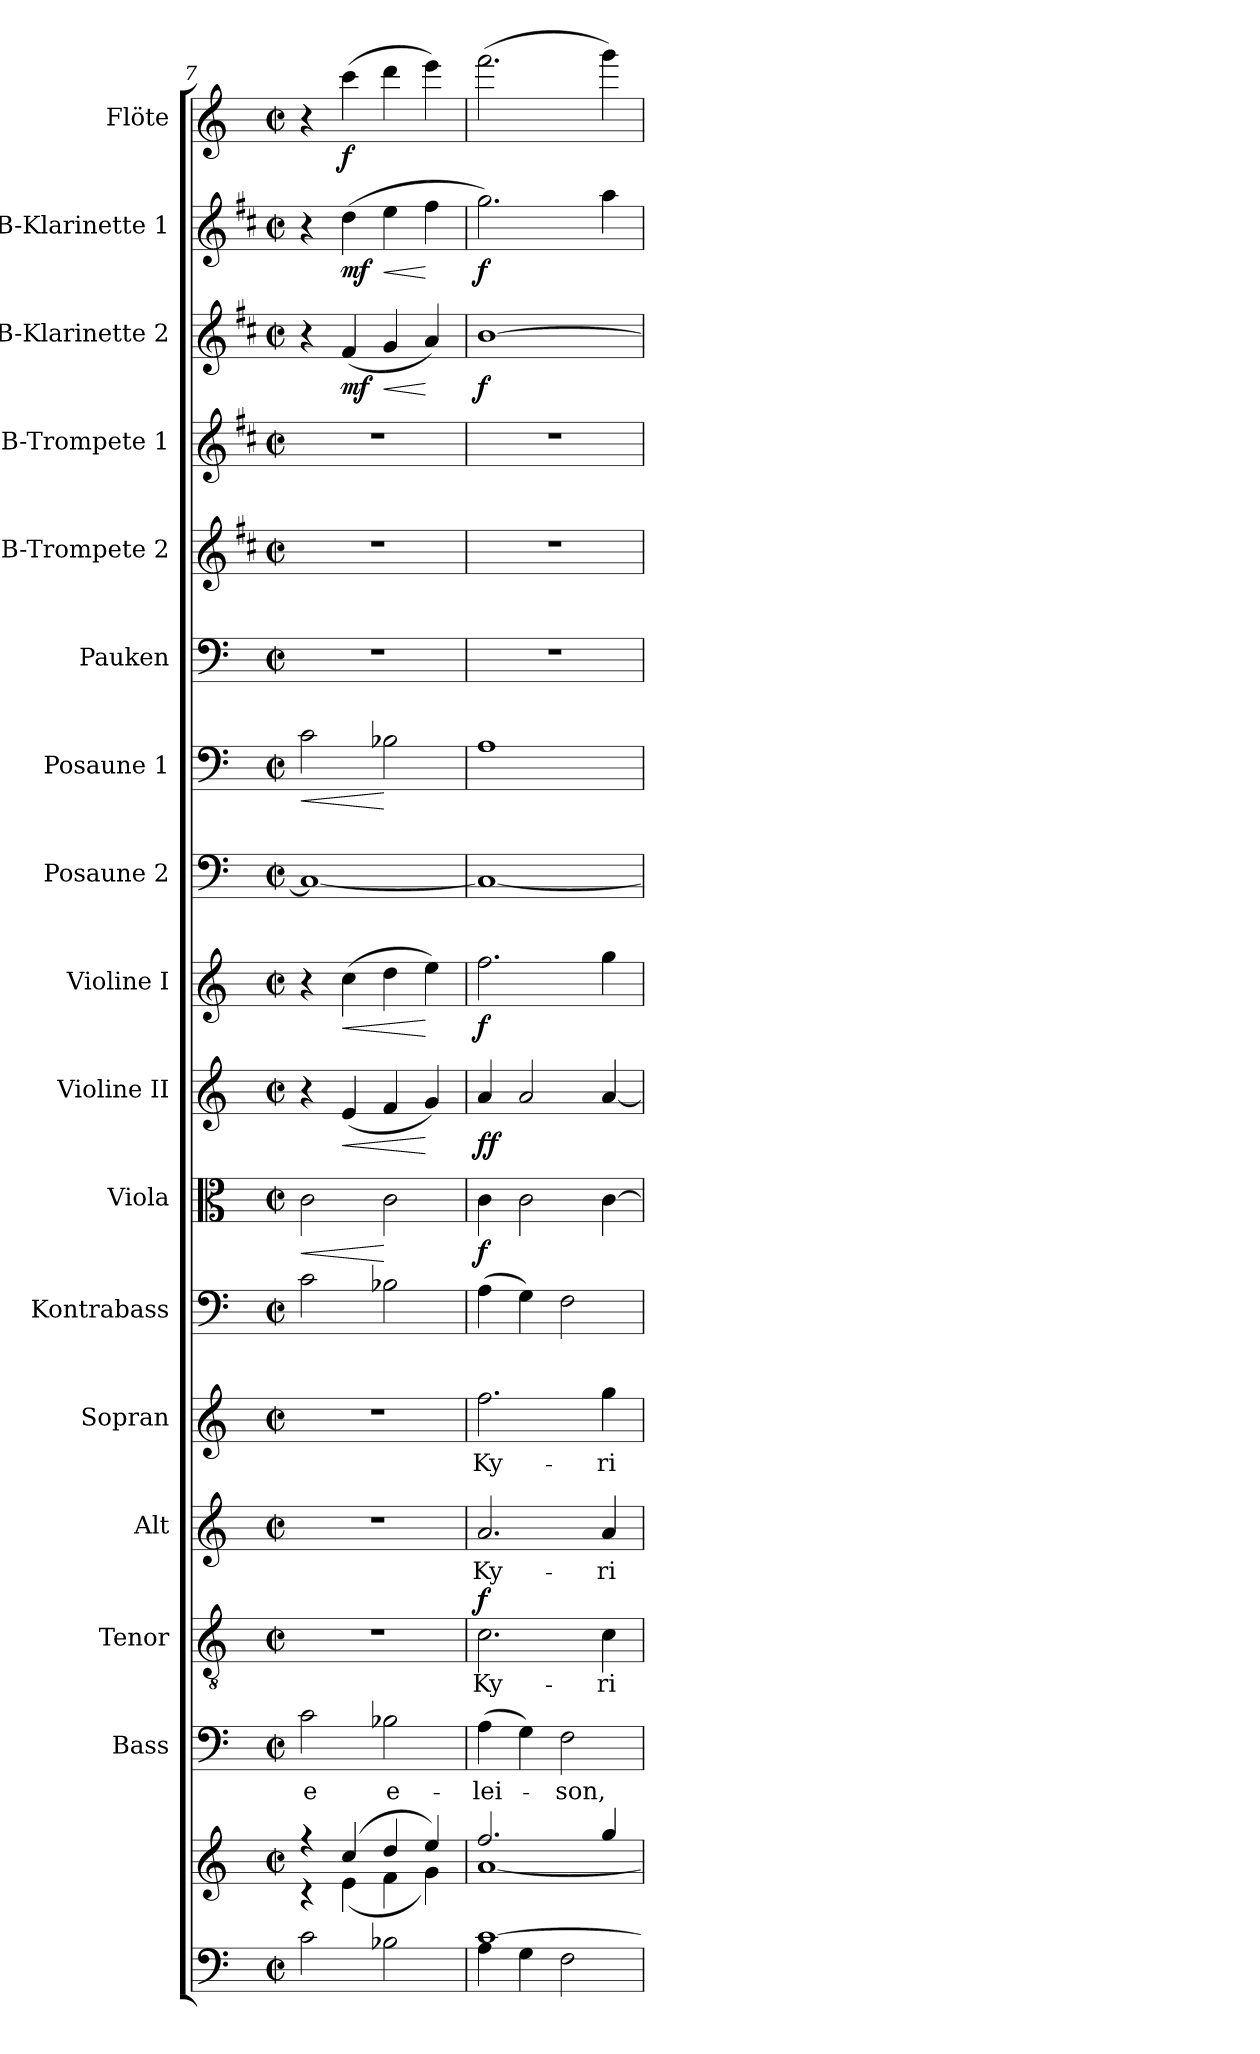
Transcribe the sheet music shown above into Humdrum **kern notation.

**kern	**kern	**kern	**text	**kern	**text	**dynam	**kern	**text	**kern	**text	**kern	**kern	**dynam	**kern	**dynam	**kern	**dynam	**kern	**kern	**dynam	**kern	**kern	**kern	**kern	**dynam	**kern	**dynam	**kern	**dynam
*part17	*part17	*part16	*part16	*part15	*part15	*part15	*part14	*part14	*part13	*part13	*part12	*part11	*part11	*part10	*part10	*part9	*part9	*part8	*part7	*part7	*part6	*part5	*part4	*part3	*part3	*part2	*part2	*part1	*part1
*staff18	*staff17	*staff16	*staff16	*staff15	*staff15	*staff15	*staff14	*staff14	*staff13	*staff13	*staff12	*staff11	*staff11	*staff10	*staff10	*staff9	*staff9	*staff8	*staff7	*staff7	*staff6	*staff5	*staff4	*staff3	*staff3	*staff2	*staff2	*staff1	*staff1
*	*	*I"Bass	*	*I"Tenor	*	*	*I"Alt	*	*I"Sopran	*	*I"Kontrabass	*I"Viola	*	*I"Violine II	*	*I"Violine I	*	*I"Posaune 2	*I"Posaune 1	*	*I"Pauken	*I"B-Trompete 2	*I"B-Trompete 1	*I"B-Klarinette 2	*	*I"B-Klarinette 1	*	*I"Flöte	*
*	*	*I'B.	*	*I'T.	*	*	*I'A.	*	*I'S.	*	*I'Kb.	*I'Vla.	*	*I'Vl. II	*	*I'Vl. I	*	*I'Pos. 2	*I'Pos. 1	*	*I'Pk.	*I'B Trp. 2	*I'B Trp. 1	*I'B Kl. 2	*	*I'B Kl. 1	*	*I'Fl.	*
*clefF4	*clefG2	*clefF4	*	*clefGv2	*	*	*clefG2	*	*clefG2	*	*clefF4	*clefC3	*	*clefG2	*	*clefG2	*	*clefF4	*clefF4	*	*clefF4	*clefG2	*clefG2	*clefG2	*	*clefG2	*	*clefG2	*
*	*	*	*	*	*	*	*	*	*	*	*ITrd7c12	*	*	*	*	*	*	*	*	*	*	*ITrd1c2	*ITrd1c2	*ITrd1c2	*	*ITrd1c2	*	*	*
*k[]	*k[]	*k[]	*	*k[]	*	*	*k[]	*	*k[]	*	*k[]	*k[]	*	*k[]	*	*k[]	*	*k[]	*k[]	*	*k[]	*k[]	*k[]	*k[]	*	*k[]	*	*k[]	*
*C:	*C:	*C:	*	*C:	*	*	*C:	*	*C:	*	*C:	*C:	*	*C:	*	*C:	*	*C:	*C:	*	*C:	*C:	*C:	*C:	*	*C:	*	*C:	*
*M2/2	*M2/2	*M2/2	*	*M2/2	*	*	*M2/2	*	*M2/2	*	*M2/2	*M2/2	*	*M2/2	*	*M2/2	*	*M2/2	*M2/2	*	*M2/2	*M2/2	*M2/2	*M2/2	*	*M2/2	*	*M2/2	*
*met(c|)	*met(c|)	*met(c|)	*	*met(c|)	*	*	*met(c|)	*	*met(c|)	*	*met(c|)	*met(c|)	*	*met(c|)	*	*met(c|)	*	*met(c|)	*met(c|)	*	*met(c|)	*met(c|)	*met(c|)	*met(c|)	*	*met(c|)	*	*met(c|)	*
=7	=7	=7	=7	=7	=7	=7	=7	=7	=7	=7	=7	=7	=7	=7	=7	=7	=7	=7	=7	=7	=7	=7	=7	=7	=7	=7	=7	=7	=7
*	*^	*	*	*	*	*	*	*	*	*	*	*	*	*	*	*	*	*	*	*	*	*	*	*	*	*	*	*	*
!	!	!	!	!LO:LY:b	!	!	!	!	!	!	!	!	!	!LO:HP:b	!	!	!	!	!	!	!LO:HP:b	!	!	!	!	!	!	!	!	!
2c\	4r	4r	2c\	-e	1r	.	.	1r	.	1r	.	2C\	2c\	<	4r	.	4r	.	1C_	2c\	<	1r	1r	1r	4r	.	4r	.	4r	.
!	!	!	!	!	!	!	!	!	!	!	!	!	!	!	!	!LO:HP:b	!	!LO:HP:b	!	!	!	!	!	!	!	!LO:DY:b	!	!LO:DY:b	!	!LO:DY:b
.	(4cc/	(<4e\	.	.	.	.	.	.	.	.	.	.	.	.	(<4e/	<	(>4cc\	<	.	.	.	.	.	.	(<4e/	mf	(>4cc\	mf	(>4ccc\	f
!	!	!	!	!LO:LY:b	!	!	!	!	!	!	!	!	!	!	!	!	!	!	!	!	!	!	!	!	!	!LO:HP:b	!	!LO:HP:b	!	!
2B-X\	4dd/	4f\	2B-X\	e-	.	.	.	.	.	.	.	2BB-X\	2c\	[	4f/	.	4dd\	.	.	2B-X\	[	.	.	.	4f/	<	4dd\	<	4ddd\	.
.	4ee/)	4g\)	.	.	.	.	.	.	.	.	.	.	.	.	4g/)	[	4ee\)	[	.	.	.	.	.	.	4g/)	[	4ee\	[	4eee\)	.
=8	=8	=8	=8	=8	=8	=8	=8	=8	=8	=8	=8	=8	=8	=8	=8	=8	=8	=8	=8	=8	=8	=8	=8	=8	=8	=8	=8	=8	=8	=8
*^	*	*	*	*	*	*	*	*	*	*	*	*	*	*	*	*	*	*	*	*	*	*	*	*	*	*	*	*	*	*
!	!	!	!	!	!LO:LY:b	!	!LO:LY:b	!LO:DY:a	!	!LO:LY:b	!	!LO:LY:b	!	!	!LO:DY:b	!	!LO:DY:b	!	!LO:DY:b	!	!	!	!	!	!	!	!LO:DY:b	!	!LO:DY:b	!	!
[>1c	4A\	2.ff/	[<1a	(>4A\	-lei-	2.c\	Ky-	f	2.a/	Ky-	2.ff\	Ky-	(>4AA\	4c\	f	4a/	ff	2.ff\	f	1C_	1A	.	1r	1r	1r	[1a	f	2.ff\)	f	(>2.fff\	.
.	4G\	.	.	4G\)	.	.	.	.	.	.	.	.	4GG\)	2c\	.	2a/	.	.	.	.	.	.	.	.	.	.	.	.	.	.	.
!	!	!	!	!	!LO:LY:b	!	!	!	!	!	!	!	!	!	!	!	!	!	!	!	!	!	!	!	!	!	!	!	!	!	!
.	2F\	.	.	2F\	-son,	.	.	.	.	.	.	.	2FF\	.	.	.	.	.	.	.	.	.	.	.	.	.	.	.	.	.	.
!	!	!	!	!	!	!	!LO:LY:b	!	!	!LO:LY:b	!	!LO:LY:b	!	!	!	!	!	!	!	!	!	!	!	!	!	!	!	!	!	!	!
.	.	4gg/	.	.	.	4c\	-ri-	.	4a/	-ri-	4gg\	-ri-	.	[4c\	.	[4a/	.	4gg\	.	.	.	.	.	.	.	.	.	4gg\	.	4ggg\)	.
*v	*v	*	*	*	*	*	*	*	*	*	*	*	*	*	*	*	*	*	*	*	*	*	*	*	*	*	*	*	*	*	*
*	*v	*v	*	*	*	*	*	*	*	*	*	*	*	*	*	*	*	*	*	*	*	*	*	*	*	*	*	*	*	*
=	=	=	=	=	=	=	=	=	=	=	=	=	=	=	=	=	=	=	=	=	=	=	=	=	=	=	=	=	=
*-	*-	*-	*-	*-	*-	*-	*-	*-	*-	*-	*-	*-	*-	*-	*-	*-	*-	*-	*-	*-	*-	*-	*-	*-	*-	*-	*-	*-	*-
